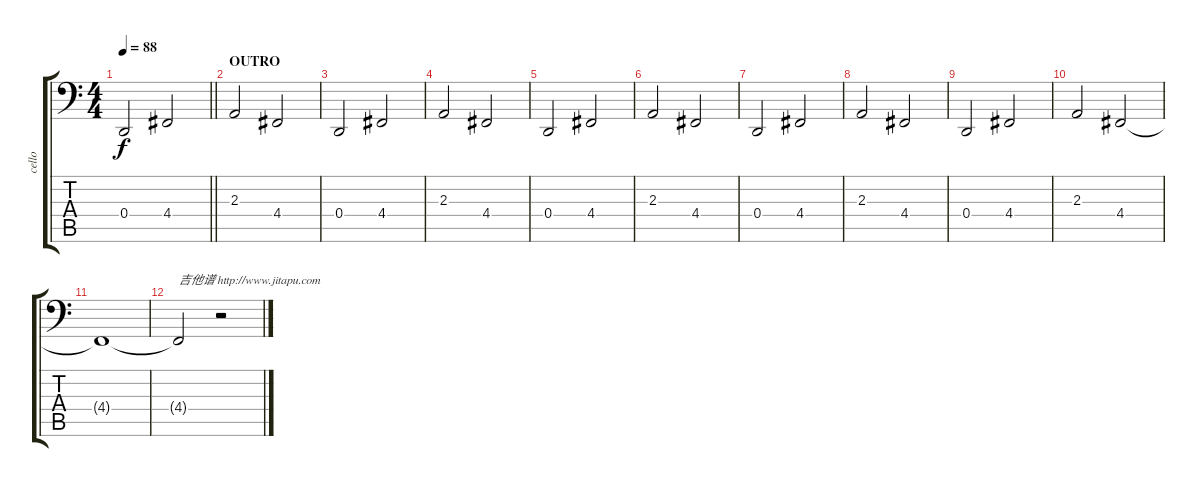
\track ("cello" "cello") {instrument cello}
\staff {score tabs}
\tuning (E3 B2 G2 D2 A1 E1) {hide}
\ts (4 4)
\tempo 88
\clef f4
\barLineRight lightlight
\ks c
0.4.2{dy f} 4.4.2 |
\section ("" "OUTRO")
2.3.2 4.4.2 |
0.4.2 4.4.2 |
2.3.2 4.4.2 |
0.4.2 4.4.2 |
2.3.2 4.4.2 |
0.4.2 4.4.2 |
2.3.2 4.4.2 |
0.4.2 4.4.2 |
2.3.2 4.4.2 |
4.4{t}.1 |
4.4{t}.2{txt "吉他谱 http://www.jitapu.com"} r.2
